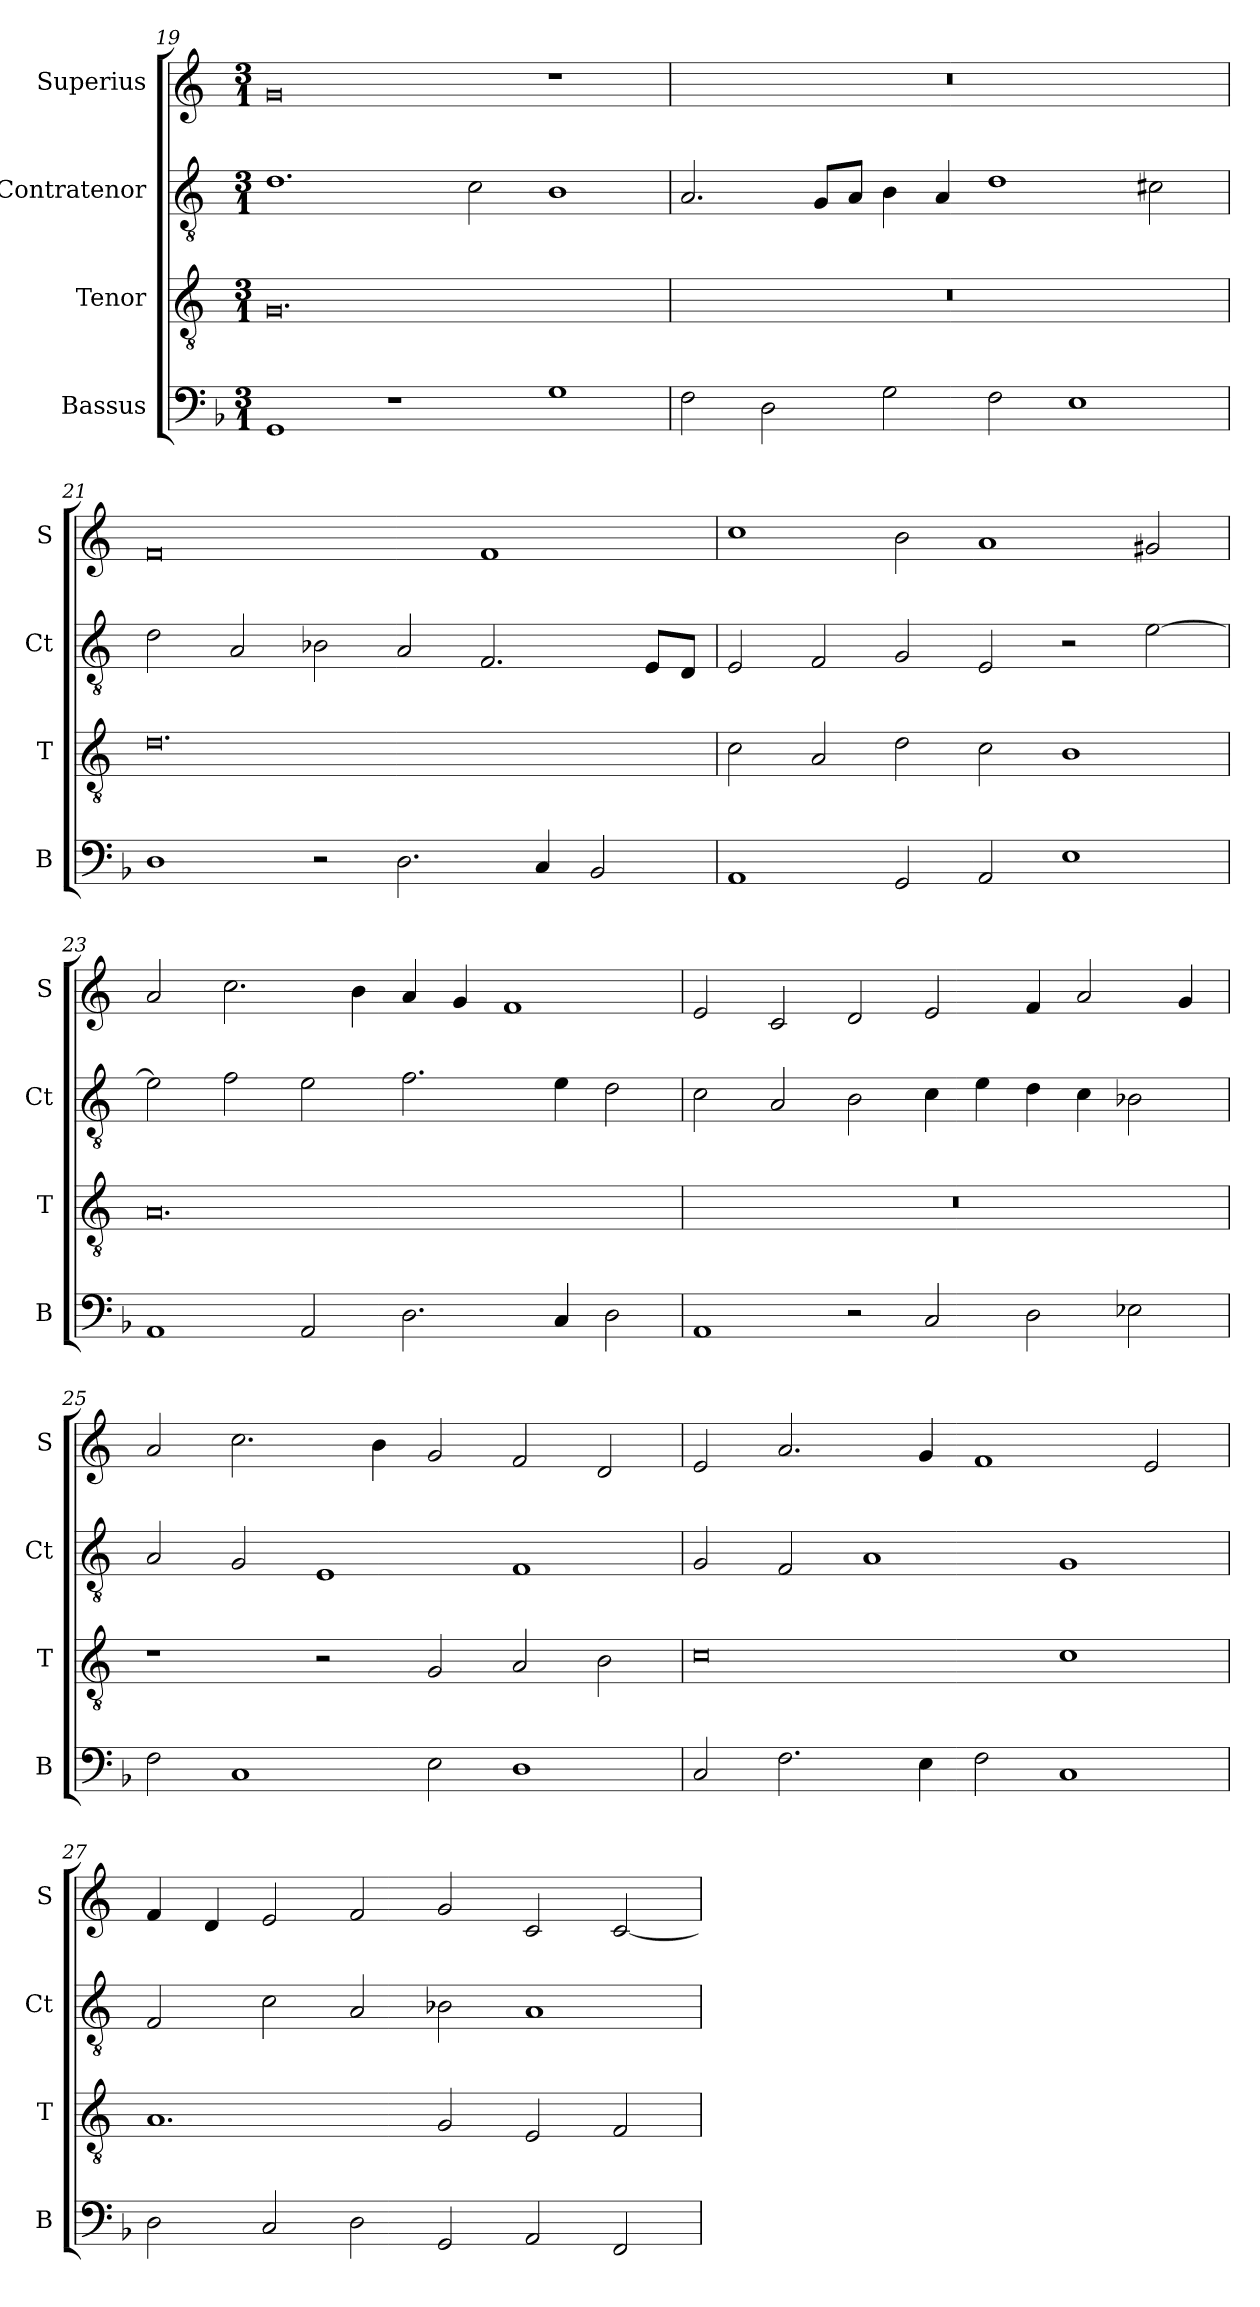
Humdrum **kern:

**kern	**kern	**kern	**kern
*part4	*part3	*part2	*part1
*staff4	*staff3	*staff2	*staff1
*I"Bassus	*I"Tenor	*I"Contratenor	*I"Superius
*I'B	*I'T	*I'Ct	*I'S
*clefF4	*clefGv2	*clefGv2	*clefG2
*k[b-]	*k[]	*k[]	*k[]
*M3/1	*M3/1	*M3/1	*M3/1
=19	=19	=19	=19
1GG	0.G	1.d	0g
1r	.	.	.
.	.	2c	.
1G	.	1B	1r
=20	=20	=20	=20
2F	0.r	2.A	0.r
2D	.	.	.
.	.	8GL	.
.	.	8AJ	.
2G	.	4B	.
.	.	4A	.
2F	.	1d	.
1E	.	.	.
.	.	2c#X	.
=21	=21	=21	=21
1D	0.d	2d	0f
.	.	2A	.
2r	.	2B-X	.
2.D	.	2A	.
.	.	2.F	1f
4C	.	.	.
2BB-	.	.	.
.	.	8EL	.
.	.	8DJ	.
=22	=22	=22	=22
1AA	2c	2E	1cc
.	2A	2F	.
2GG	2d	2G	2b
2AA	2c	2E	1a
1E	1B	2r	.
.	.	[2e	2g#X
=23	=23	=23	=23
1AA	0.A	2e]	2a
.	.	2f	2.cc
2AA	.	2e	.
.	.	.	4b
2.D	.	2.f	4a
.	.	.	4g
.	.	.	1f
4C	.	4e	.
2D	.	2d	.
=24	=24	=24	=24
1AA	0.r	2c	2e
.	.	2A	2c
2r	.	2B	2d
2C	.	4c	2e
.	.	4e	.
2D	.	4d	4f
.	.	4c	2a
2E-X	.	2B-X	.
.	.	.	4g
=25	=25	=25	=25
2F	1r	2A	2a
1C	.	2G	2.cc
.	2r	1E	.
.	.	.	4b
2E	2G	.	2g
1D	2A	1F	2f
.	2B	.	2d
=26	=26	=26	=26
2C	0c	2G	2e
2.F	.	2F	2.a
.	.	1A	.
4E	.	.	4g
2F	.	.	1f
1C	1c	1G	.
.	.	.	2e
=27	=27	=27	=27
2D	1.A	2F	4f
.	.	.	4d
2C	.	2c	2e
2D	.	2A	2f
2GG	2G	2B-X	2g
2AA	2E	1A	2c
2FF	2F	.	[2c
=	=	=	=
*-	*-	*-	*-
